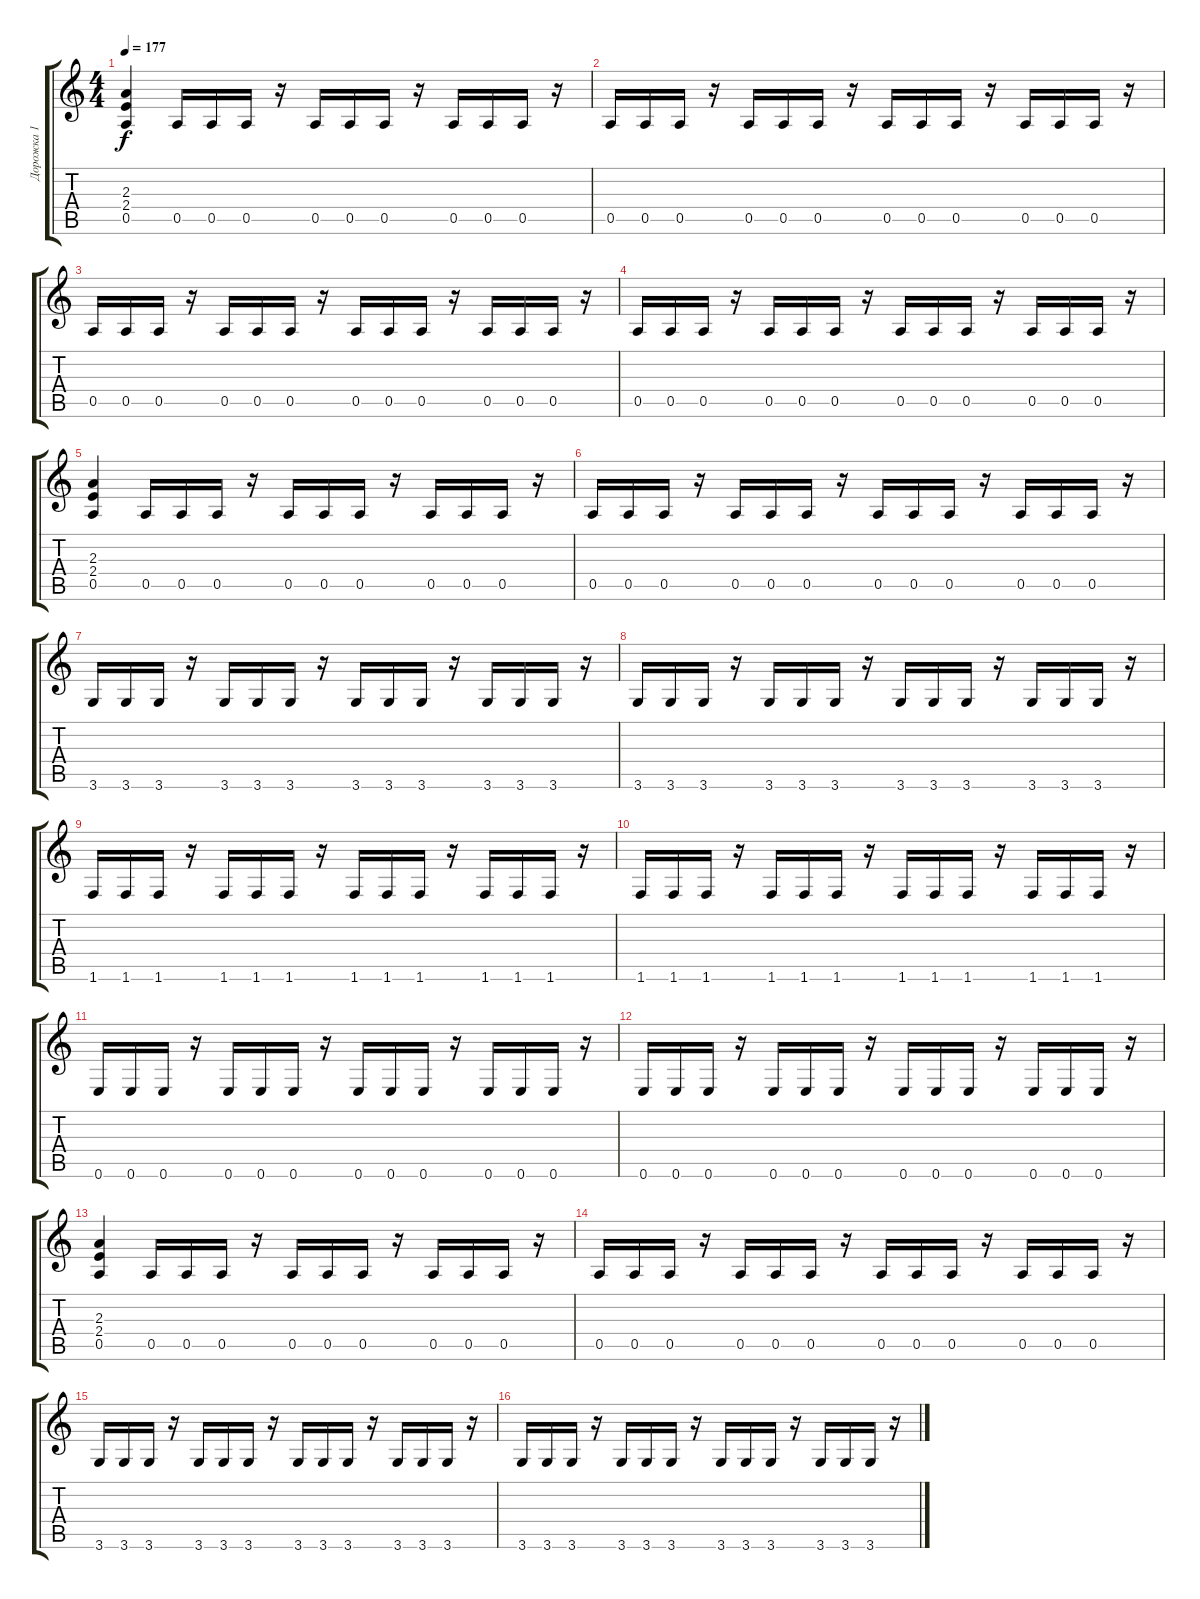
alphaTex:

\track ("Дорожка 1" "Дорожка 1") {instrument distortionguitar}
\staff {score tabs}
\tuning (E4 B3 G3 D3 A2 E2) {hide}
\ts (4 4)
\tempo 177
\clef g2
\ks c
(2.3 2.4 0.5).4{dy f} 0.5.16 0.5.16 0.5.16 r.16 0.5.16 0.5.16 0.5.16 r.16 0.5.16 0.5.16 0.5.16 r.16 |
0.5.16 0.5.16 0.5.16 r.16 0.5.16 0.5.16 0.5.16 r.16 0.5.16 0.5.16 0.5.16 r.16 0.5.16 0.5.16 0.5.16 r.16 |
0.5.16 0.5.16 0.5.16 r.16 0.5.16 0.5.16 0.5.16 r.16 0.5.16 0.5.16 0.5.16 r.16 0.5.16 0.5.16 0.5.16 r.16 |
0.5.16 0.5.16 0.5.16 r.16 0.5.16 0.5.16 0.5.16 r.16 0.5.16 0.5.16 0.5.16 r.16 0.5.16 0.5.16 0.5.16 r.16 |
(2.3 2.4 0.5).4 0.5.16 0.5.16 0.5.16 r.16 0.5.16 0.5.16 0.5.16 r.16 0.5.16 0.5.16 0.5.16 r.16 |
0.5.16 0.5.16 0.5.16 r.16 0.5.16 0.5.16 0.5.16 r.16 0.5.16 0.5.16 0.5.16 r.16 0.5.16 0.5.16 0.5.16 r.16 |
3.6.16 3.6.16 3.6.16 r.16 3.6.16 3.6.16 3.6.16 r.16 3.6.16 3.6.16 3.6.16 r.16 3.6.16 3.6.16 3.6.16 r.16 |
3.6.16 3.6.16 3.6.16 r.16 3.6.16 3.6.16 3.6.16 r.16 3.6.16 3.6.16 3.6.16 r.16 3.6.16 3.6.16 3.6.16 r.16 |
1.6.16 1.6.16 1.6.16 r.16 1.6.16 1.6.16 1.6.16 r.16 1.6.16 1.6.16 1.6.16 r.16 1.6.16 1.6.16 1.6.16 r.16 |
1.6.16 1.6.16 1.6.16 r.16 1.6.16 1.6.16 1.6.16 r.16 1.6.16 1.6.16 1.6.16 r.16 1.6.16 1.6.16 1.6.16 r.16 |
0.6.16 0.6.16 0.6.16 r.16 0.6.16 0.6.16 0.6.16 r.16 0.6.16 0.6.16 0.6.16 r.16 0.6.16 0.6.16 0.6.16 r.16 |
0.6.16 0.6.16 0.6.16 r.16 0.6.16 0.6.16 0.6.16 r.16 0.6.16 0.6.16 0.6.16 r.16 0.6.16 0.6.16 0.6.16 r.16 |
(2.3 2.4 0.5).4 0.5.16 0.5.16 0.5.16 r.16 0.5.16 0.5.16 0.5.16 r.16 0.5.16 0.5.16 0.5.16 r.16 |
0.5.16 0.5.16 0.5.16 r.16 0.5.16 0.5.16 0.5.16 r.16 0.5.16 0.5.16 0.5.16 r.16 0.5.16 0.5.16 0.5.16 r.16 |
3.6.16 3.6.16 3.6.16 r.16 3.6.16 3.6.16 3.6.16 r.16 3.6.16 3.6.16 3.6.16 r.16 3.6.16 3.6.16 3.6.16 r.16 |
3.6.16 3.6.16 3.6.16 r.16 3.6.16 3.6.16 3.6.16 r.16 3.6.16 3.6.16 3.6.16 r.16 3.6.16 3.6.16 3.6.16 r.16
